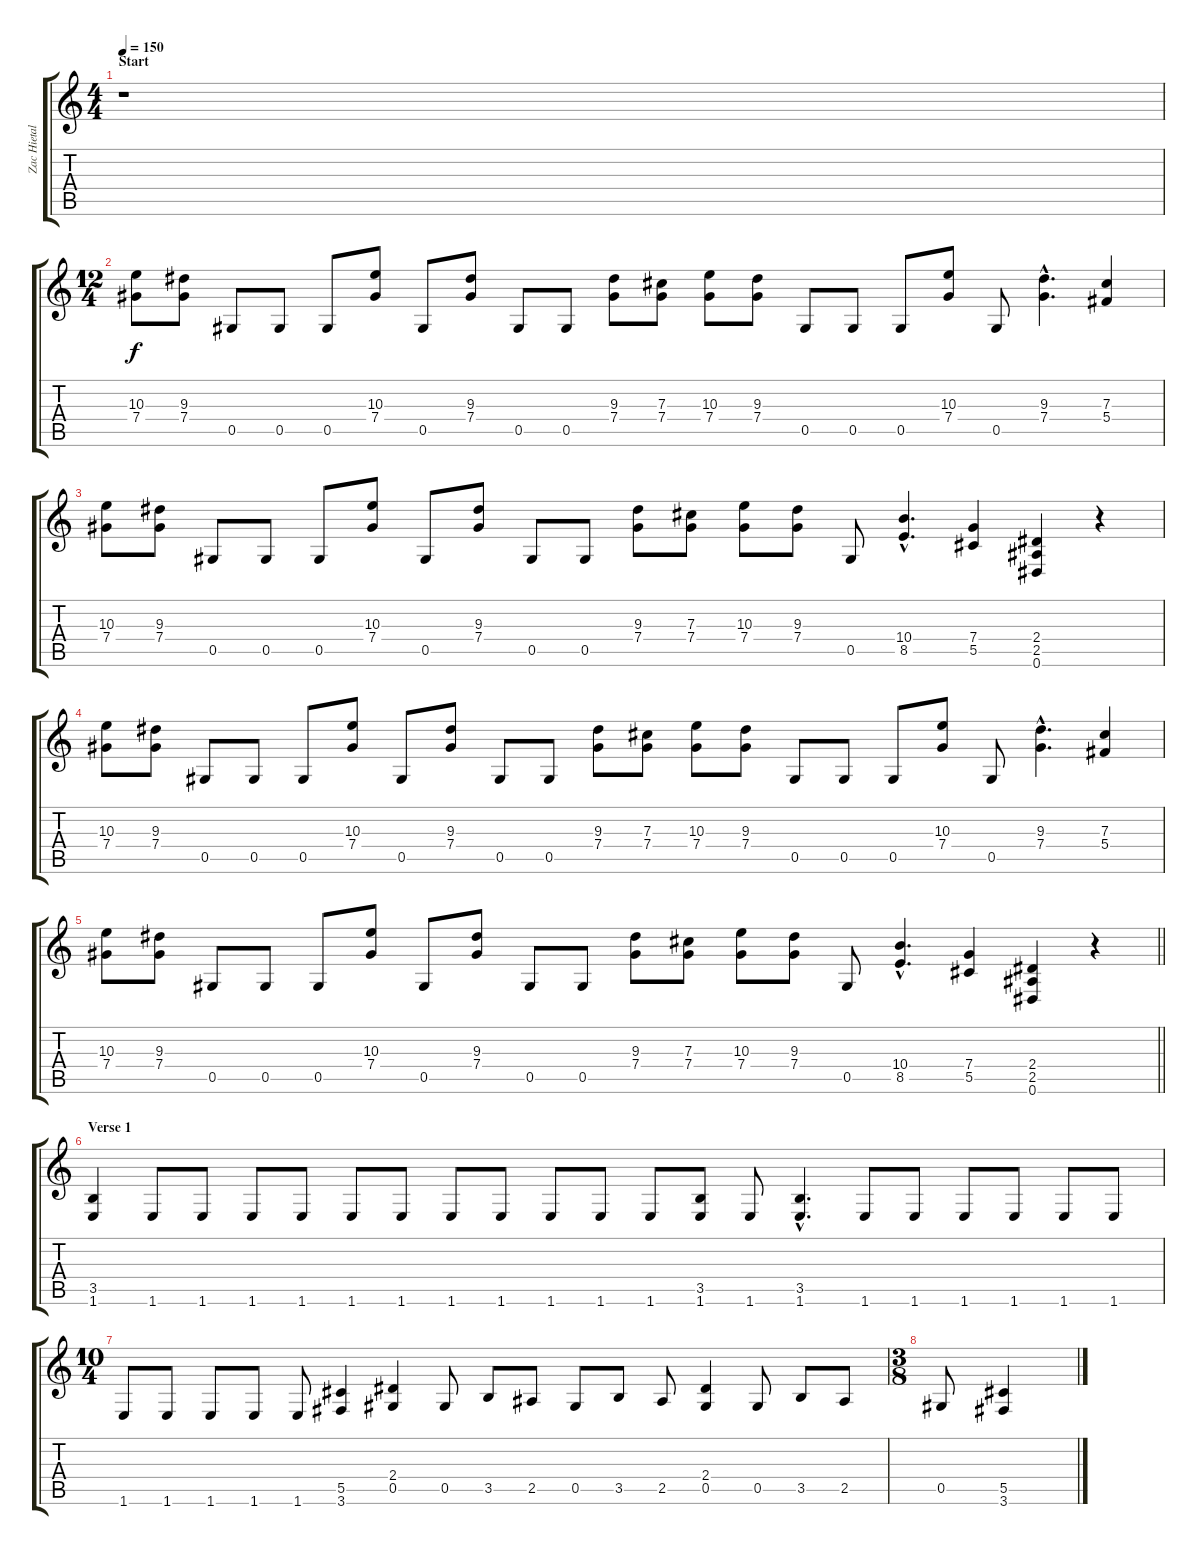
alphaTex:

\track ("Zac Hietala" "Zac Hietal") {instrument distortionguitar}
\staff {score tabs}
\tuning (Eb4 Bb3 Gb3 Db3 Ab2 Eb2) {hide}
\ts (4 4)
\section ("" "Start")
\tempo 150
\clef g2
\ks c
r.1{dy f instrument distortionguitar} |
\ts (12 4)
(10.3 7.4).8{txt ""} (9.3 7.4).8 0.5.8 0.5.8 0.5.8 (10.3 7.4).8 0.5.8 (9.3 7.4).8 0.5.8 0.5.8 (9.3 7.4).8 (7.3 7.4).8 (10.3 7.4).8 (9.3 7.4).8 0.5.8 0.5.8 0.5.8 (10.3 7.4).8 0.5.8 (9.3{hac} 7.4{hac}).4{d} (7.3 5.4).4 |
(10.3 7.4).8 (9.3 7.4).8 0.5.8 0.5.8 0.5.8 (10.3 7.4).8 0.5.8 (9.3 7.4).8 0.5.8 0.5.8 (9.3 7.4).8 (7.3 7.4).8 (10.3 7.4).8 (9.3 7.4).8 0.5.8 (10.4{hac} 8.5{hac}).4{d} (7.4 5.5).4 (2.4 2.5 0.6).4 r.4 |
(10.3 7.4).8 (9.3 7.4).8 0.5.8 0.5.8 0.5.8 (10.3 7.4).8 0.5.8 (9.3 7.4).8 0.5.8 0.5.8 (9.3 7.4).8 (7.3 7.4).8 (10.3 7.4).8 (9.3 7.4).8 0.5.8 0.5.8 0.5.8 (10.3 7.4).8 0.5.8 (9.3{hac} 7.4{hac}).4{d} (7.3 5.4).4 |
\barLineRight lightlight
(10.3 7.4).8 (9.3 7.4).8 0.5.8 0.5.8 0.5.8 (10.3 7.4).8 0.5.8 (9.3 7.4).8 0.5.8 0.5.8 (9.3 7.4).8 (7.3 7.4).8 (10.3 7.4).8 (9.3 7.4).8 0.5.8 (10.4{hac} 8.5{hac}).4{d} (7.4 5.5).4 (2.4 2.5 0.6).4 r.4 |
\section ("" "Verse 1")
(3.5 1.6).4 1.6.8 1.6.8 1.6.8 1.6.8 1.6.8 1.6.8 1.6.8 1.6.8 1.6.8 1.6.8 1.6.8 (3.5 1.6).8 1.6.8 (3.5{hac} 1.6{hac}).4{d} 1.6.8 1.6.8 1.6.8 1.6.8 1.6.8 1.6.8 |
\ts (10 4)
1.6.8 1.6.8 1.6.8 1.6.8 1.6.8 (5.5 3.6).4 (2.4 0.5).4 0.5.8 3.5.8 2.5.8 0.5.8 3.5.8 2.5.8 (2.4 0.5).4 0.5.8 3.5.8 2.5.8 |
\ts (3 8)
0.5.8 (5.5 3.6).4
